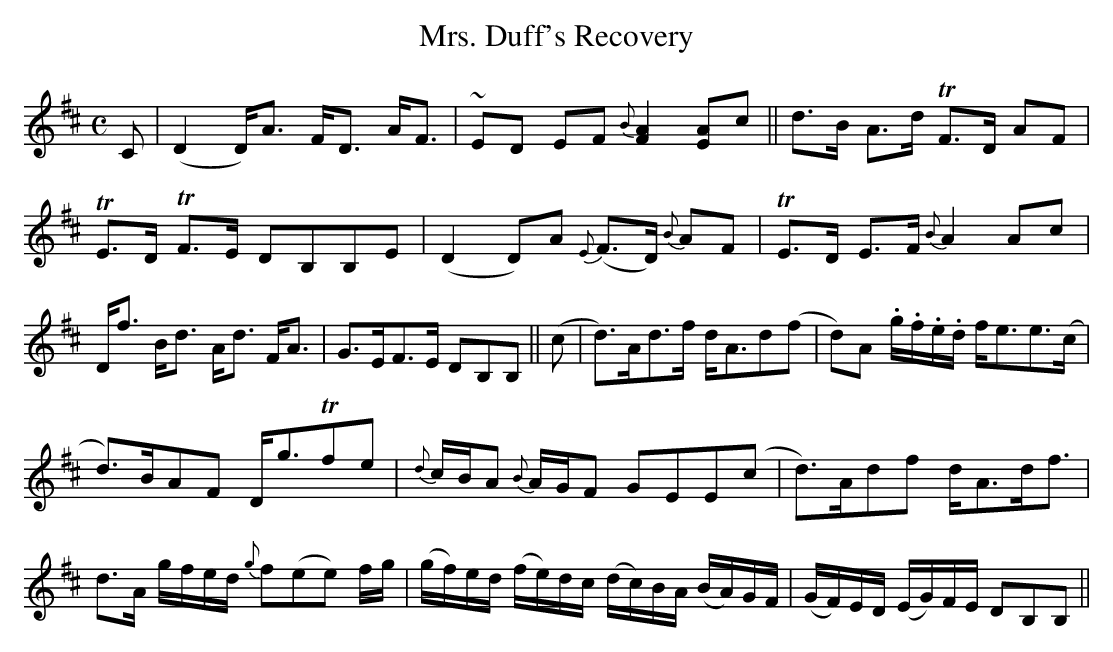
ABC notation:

X:1
T:Mrs. Duff's Recovery
M:C
L:1/8
K:D
C|(D2 D<)A F<D A<F|~ED EF {B}[F2A2] [EA]c||d>B A>d TF>D AF|
TE>D TF>E DB,B,E|(D2 D)A {E}(F>D) {B}AF|TE>D E>F {B}A2 Ac|
D<f B<d A<d F<A|G>EF>E DB,B,||(c|d>)Ad>f d<Ad(f|d)A .g/.f/.e/.d/ f<ee>(c|
d>)BAF D<gTfe|{d}c/B/A {B}A/G/F GEE(c|d>)Adf d<Ad<f|
d>A g/f/e/d/ {g}f(ee) f/g/|(g/f/)e/d/ (f/e/)d/c/ (d/c/)B/A/ (B/A/)G/F/|(G/F/)E/D/ (E/G/)F/E/ DB,B, ||
